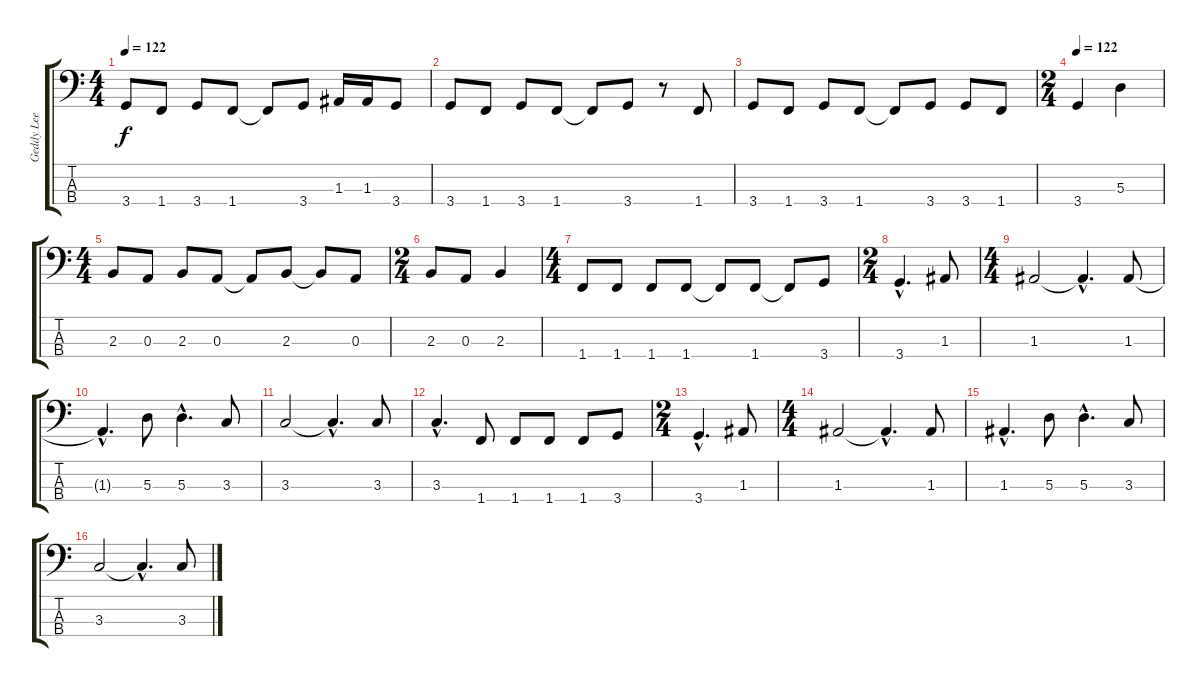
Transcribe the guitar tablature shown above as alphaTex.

\track ("Geddy Lee" "Geddy Lee") {instrument electricbassfinger}
\staff {score tabs}
\tuning (G2 D2 A1 E1) {hide}
\ts (4 4)
\tempo 122
\clef f4
\ks c
3.4.8{dy f} 1.4.8 3.4.8 1.4.8 1.4{t}.8 3.4.8 1.3.16 1.3.16 3.4.8 |
3.4.8 1.4.8 3.4.8 1.4.8 1.4{t}.8 3.4.8 r.8 1.4.8 |
3.4.8 1.4.8 3.4.8 1.4.8 1.4{t}.8 3.4.8 3.4.8 1.4.8 |
\ts (2 4)
\tempo 122
3.4.4 5.3.4 |
\ts (4 4)
2.3.8 0.3.8 2.3.8 0.3.8 0.3{t}.8 2.3.8 2.3{t}.8 0.3.8 |
\ts (2 4)
2.3.8 0.3.8 2.3.4 |
\ts (4 4)
1.4.8 1.4.8 1.4.8 1.4.8 1.4{t}.8 1.4.8 1.4{t}.8 3.4.8 |
\ts (2 4)
3.4{hac}.4{d} 1.3.8 |
\ts (4 4)
1.3.2 1.3{hac t}.4{d} 1.3.8 |
1.3{hac t}.4{d} 5.3.8 5.3{hac}.4{d} 3.3.8 |
3.3.2 3.3{hac t}.4{d} 3.3.8 |
3.3{hac}.4{d} 1.4.8 1.4.8 1.4.8 1.4.8 3.4.8 |
\ts (2 4)
3.4{hac}.4{d} 1.3.8 |
\ts (4 4)
1.3.2 1.3{hac t}.4{d} 1.3.8 |
1.3{hac}.4{d} 5.3.8 5.3{hac}.4{d} 3.3.8 |
3.3.2 3.3{hac t}.4{d} 3.3.8
